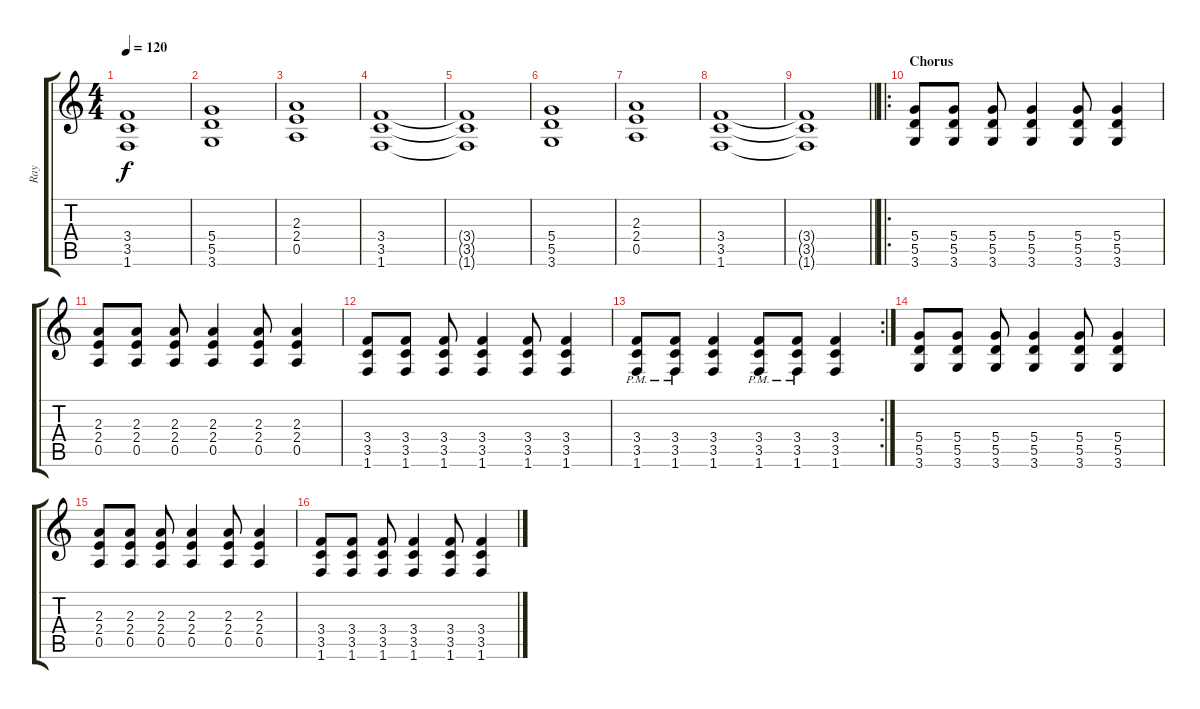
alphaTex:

\track ("Ray" "Ray") {instrument distortionguitar}
\staff {score tabs}
\tuning (E4 B3 G3 D3 A2 E2) {hide}
\ts (4 4)
\tempo 120
\clef g2
\ks c
(3.4{t} 3.5{t} 1.6{t}).1{dy f} |
(5.4 5.5 3.6).1 |
(2.3 2.4 0.5).1 |
(3.4 3.5 1.6).1 |
(3.4{t} 3.5{t} 1.6{t}).1 |
(5.4 5.5 3.6).1 |
(2.3 2.4 0.5).1 |
(3.4 3.5 1.6).1 |
\barLineRight lightlight
(3.4{t} 3.5{t} 1.6{t}).1 |
\ro
\section ("" "Chorus")
(5.4 5.5 3.6).8 (5.4 5.5 3.6).8 (5.4 5.5 3.6).8 (5.4 5.5 3.6).4 (5.4 5.5 3.6).8 (5.4 5.5 3.6).4 |
(2.3 2.4 0.5).8 (2.3 2.4 0.5).8 (2.3 2.4 0.5).8 (2.3 2.4 0.5).4 (2.3 2.4 0.5).8 (2.3 2.4 0.5).4 |
(3.4 3.5 1.6).8 (3.4 3.5 1.6).8 (3.4 3.5 1.6).8 (3.4 3.5 1.6).4 (3.4 3.5 1.6).8 (3.4 3.5 1.6).4 |
\rc 2
(3.4{pm} 3.5{pm} 1.6{pm}).8 (3.4{pm} 3.5{pm} 1.6{pm}).8 (3.4 3.5 1.6).4 (3.4{pm} 3.5{pm} 1.6{pm}).8 (3.4{pm} 3.5{pm} 1.6{pm}).8 (3.4 3.5 1.6).4 |
(5.4 5.5 3.6).8 (5.4 5.5 3.6).8 (5.4 5.5 3.6).8 (5.4 5.5 3.6).4 (5.4 5.5 3.6).8 (5.4 5.5 3.6).4 |
(2.3 2.4 0.5).8 (2.3 2.4 0.5).8 (2.3 2.4 0.5).8 (2.3 2.4 0.5).4 (2.3 2.4 0.5).8 (2.3 2.4 0.5).4 |
(3.4 3.5 1.6).8 (3.4 3.5 1.6).8 (3.4 3.5 1.6).8 (3.4 3.5 1.6).4 (3.4 3.5 1.6).8 (3.4 3.5 1.6).4
